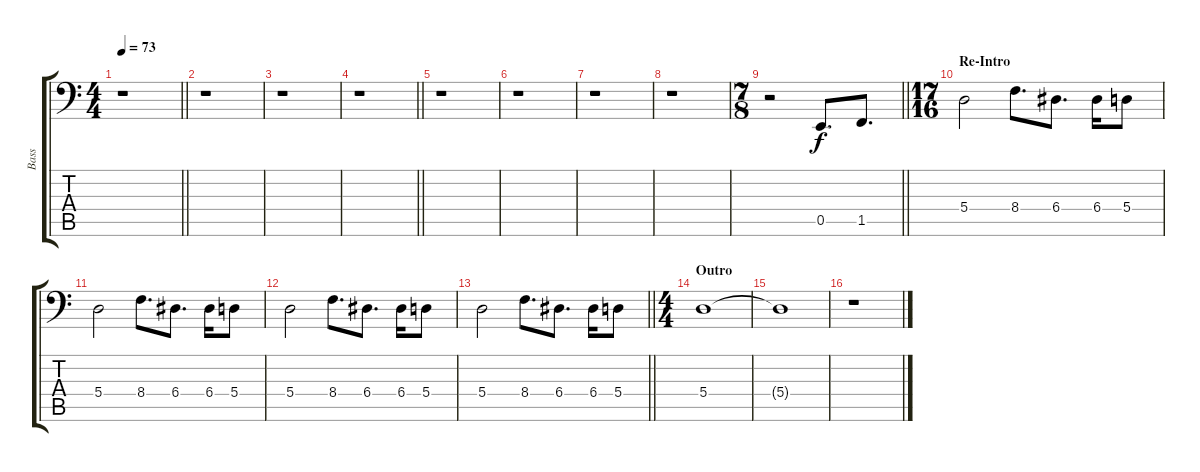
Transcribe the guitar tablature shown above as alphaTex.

\track ("Bass" "Bass") {instrument fretlessbass}
\staff {score tabs}
\tuning (C3 G2 D2 A1 E1 B0) {hide}
\ts (4 4)
\tempo 73
\clef f4
\barLineRight lightlight
\ks c
r.1{dy f} |
r.1 |
r.1 |
\barLineRight lightlight
r.1 |
r.1 |
r.1 |
r.1 |
r.1 |
\ts (7 8)
\barLineRight lightlight
r.2{volume 14} 0.5.8{d} 1.5.8{d} |
\ts (17 16)
\section ("" "Re-Intro")
5.4.2 8.4.8{d} 6.4.8{d} 6.4.16 5.4.8 |
5.4.2 8.4.8{d} 6.4.8{d} 6.4.16 5.4.8 |
5.4.2 8.4.8{d} 6.4.8{d} 6.4.16 5.4.8 |
\barLineRight lightlight
5.4.2 8.4.8{d} 6.4.8{d} 6.4.16 5.4.8 |
\ts (4 4)
\section ("" "Outro")
5.4.1 |
5.4{t}.1 |
r.1
